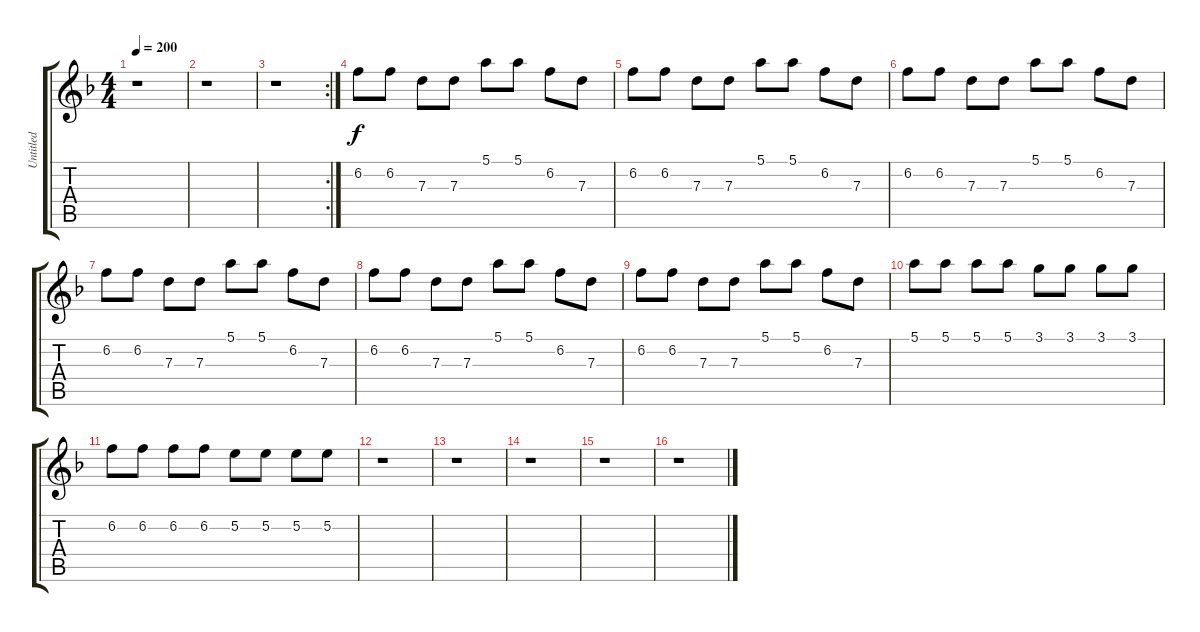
\track ("Untitled" "Untitled") {instrument distortionguitar}
\staff {score tabs}
\tuning (E4 B3 G3 D3 A2 D2) {hide}
\ts (4 4)
\tempo 200
\clef g2
\ks f
r.1{dy f} |
r.1 |
\rc 2
r.1 |
6.2.8 6.2.8 7.3.8 7.3.8 5.1.8 5.1.8 6.2.8 7.3.8 |
6.2.8 6.2.8 7.3.8 7.3.8 5.1.8 5.1.8 6.2.8 7.3.8 |
6.2.8 6.2.8 7.3.8 7.3.8 5.1.8 5.1.8 6.2.8 7.3.8 |
6.2.8 6.2.8 7.3.8 7.3.8 5.1.8 5.1.8 6.2.8 7.3.8 |
6.2.8 6.2.8 7.3.8 7.3.8 5.1.8 5.1.8 6.2.8 7.3.8 |
6.2.8 6.2.8 7.3.8 7.3.8 5.1.8 5.1.8 6.2.8 7.3.8 |
5.1.8 5.1.8 5.1.8 5.1.8 3.1.8 3.1.8 3.1.8 3.1.8 |
6.2.8 6.2.8 6.2.8 6.2.8 5.2.8 5.2.8 5.2.8 5.2.8 |
r.1 |
r.1 |
r.1 |
r.1 |
r.1
